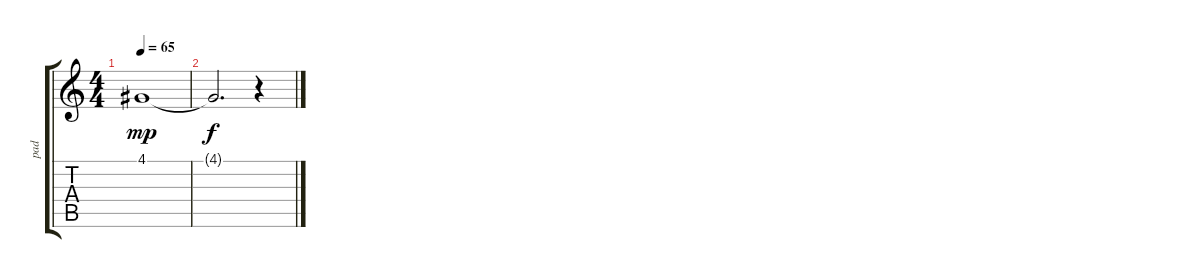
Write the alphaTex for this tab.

\track ("pad" "pad") {instrument flute}
\staff {score tabs}
\tuning (E4 B3 G3 D3 A2 E2) {hide}
\ts (4 4)
\tempo 65
\clef g2
\ks c
4.1.1{dy mp} |
4.1{t}.2{d dy f} r.4
